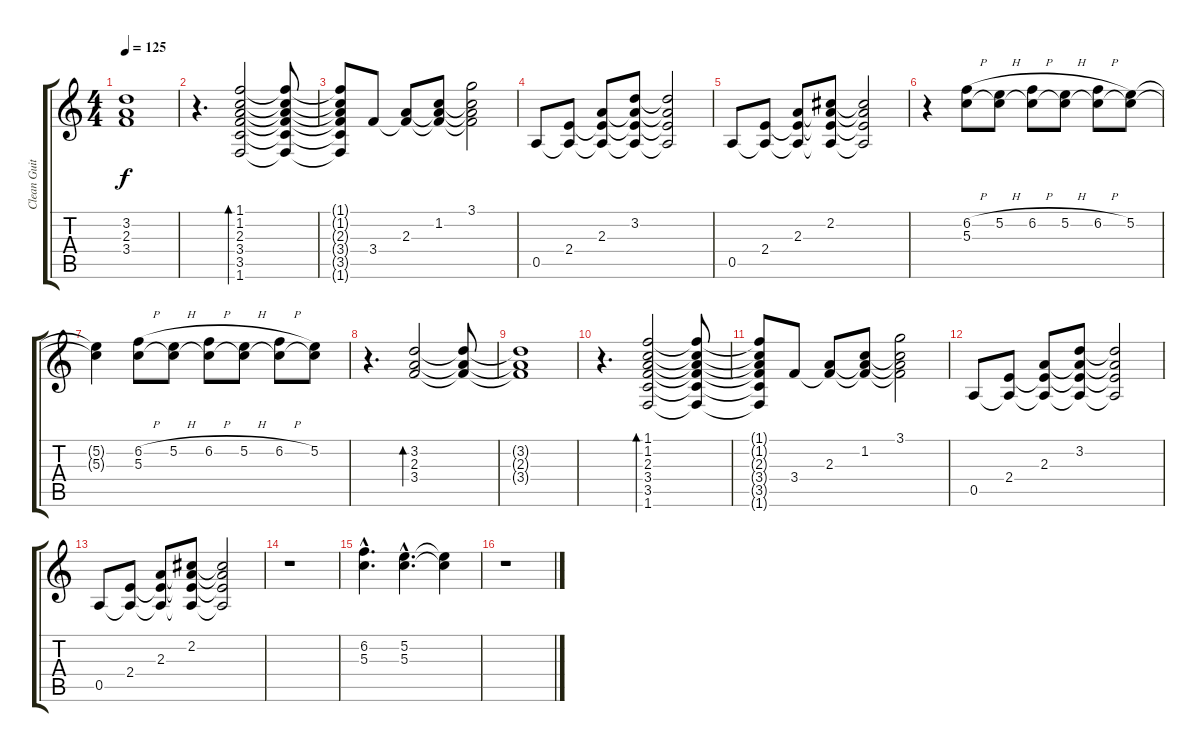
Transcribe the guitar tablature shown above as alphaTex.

\track ("Clean Guitar" "Clean Guit") {instrument electricguitarclean}
\staff {score tabs}
\tuning (E4 B3 G3 D3 A2 E2) {hide}
\ts (4 4)
\tempo 125
\clef g2
\ks c
(3.2{t} 2.3{t} 3.4{t}).1{dy f} |
r.4{d} (1.1 1.2 2.3 3.4 3.5 1.6).2{bd 240} (1.1{t} 1.2{t} 2.3{t} 3.4{t} 3.5{t} 1.6{t}).8 |
(1.1{t} 1.2{t} 2.3{t} 3.4{t} 3.5{t} 1.6{t}).8 3.4.8 (2.3 3.4{t}).8 (1.2 2.3{t} 3.4{t}).8 (3.1 1.2{t} 2.3{t} 3.4{t}).2 |
0.5.8 (2.4 0.5{t}).8 (2.3 2.4{t} 0.5{t}).8 (3.2 2.3{t} 2.4{t} 0.5{t}).8 (3.2{t} 2.3{t} 2.4{t} 0.5{t}).2 |
0.5.8 (2.4 0.5{t}).8 (2.3 2.4{t} 0.5{t}).8 (2.2 2.3{t} 2.4{t} 0.5{t}).8 (2.2{t} 2.3{t} 2.4{t} 0.5{t}).2 |
r.4 (6.2{h} 5.3).8 (5.2{h} 5.3{t}).8 (6.2{h} 5.3{t}).8 (5.2{h} 5.3{t}).8 (6.2{h} 5.3{t}).8 (5.2 5.3{t}).8 |
(5.2{t} 5.3{t}).4 (6.2{h} 5.3).8 (5.2{h} 5.3{t}).8 (6.2{h} 5.3{t}).8 (5.2{h} 5.3{t}).8 (6.2{h} 5.3{t}).8 (5.2 5.3{t}).8 |
r.4{d} (3.2 2.3 3.4).2{bd 480} (3.2{t} 2.3{t} 3.4{t}).8 |
(3.2{t} 2.3{t} 3.4{t}).1 |
r.4{d} (1.1 1.2 2.3 3.4 3.5 1.6).2{bd 240} (1.1{t} 1.2{t} 2.3{t} 3.4{t} 3.5{t} 1.6{t}).8 |
(1.1{t} 1.2{t} 2.3{t} 3.4{t} 3.5{t} 1.6{t}).8 3.4.8 (2.3 3.4{t}).8 (1.2 2.3{t} 3.4{t}).8 (3.1 1.2{t} 2.3{t} 3.4{t}).2 |
0.5.8 (2.4 0.5{t}).8 (2.3 2.4{t} 0.5{t}).8 (3.2 2.3{t} 2.4{t} 0.5{t}).8 (3.2{t} 2.3{t} 2.4{t} 0.5{t}).2 |
0.5.8 (2.4 0.5{t}).8 (2.3 2.4{t} 0.5{t}).8 (2.2 2.3{t} 2.4{t} 0.5{t}).8 (2.2{t} 2.3{t} 2.4{t} 0.5{t}).2 |
r.1 |
(6.2{hac} 5.3{hac}).4{d} (5.2{hac} 5.3{hac}).4{d} (5.2{t} 5.3{t}).4 |
r.1
